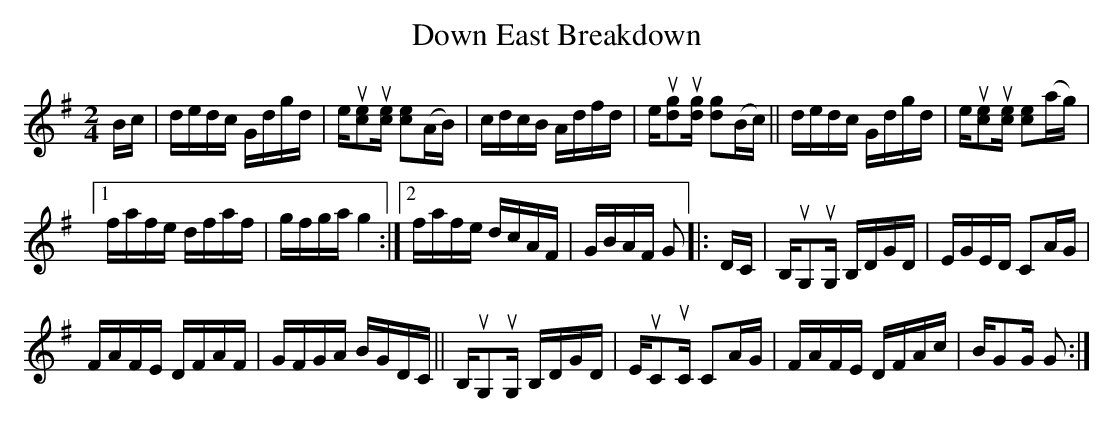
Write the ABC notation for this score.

X:1
T: Down East Breakdown
M: 2/4
L: 1/16
K: G
Bc |\
dedc Gdgd | eu[e2c2]u[ec] [e2c2](AB) |\
cdcB Adfd | eu[g2d2]u[gd] [g2d2](Bc) ||\
dedc Gdgd | eu[e2c2]u[ec] [e2c2](ag) |
[1 fafe dfaf | gfga g4 :|[2 fafe dcAF | GBAF G2 |: DC |\
B,uG,2uG, B,DGD | EGED C2AG |
FAFE DFAF | GFGA BGDC ||\
B,uG,2uG, B,DGD | EuC2uC C2AG |\
FAFE DFAc | BG2G G2 :|
